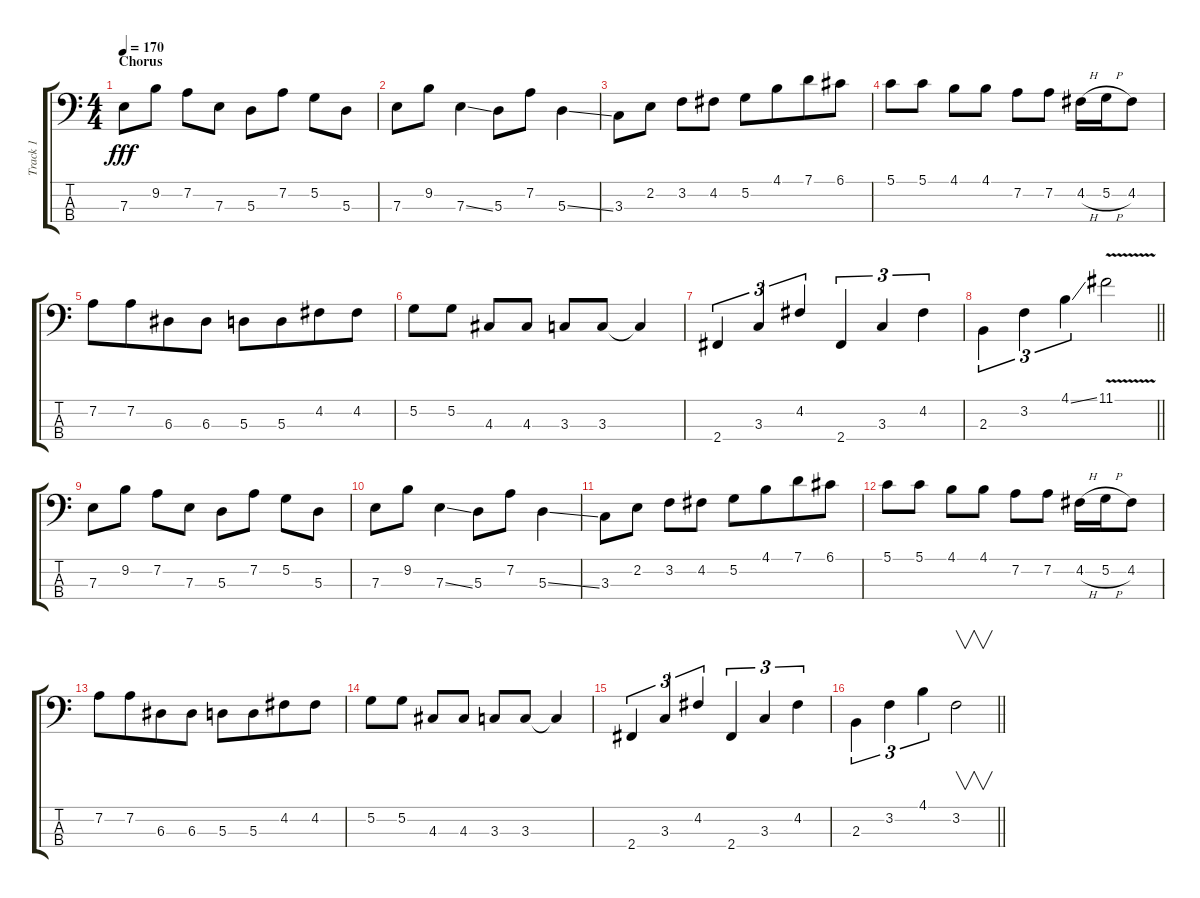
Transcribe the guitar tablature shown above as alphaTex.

\track ("Track 1" "Track 1") {mute instrument electricbassfinger}
\staff {score tabs}
\tuning (G2 D2 A1 E1) {hide}
\ts (4 4)
\section ("" "Chorus")
\tempo 170
\clef f4
\ks c
7.3.8{dy fff} 9.2.8 7.2.8 7.3.8 5.3.8 7.2.8 5.2.8 5.3.8 |
7.3.8 9.2.8 7.3{ss}.4 5.3.8 7.2.8 5.3{ss}.4 |
3.3.8 2.2.8 3.2.8{beam merge} 4.2.8 5.2.8{beam merge} 4.1.8{beam merge} 7.1.8 6.1.8 |
5.1.8 5.1.8 4.1.8{beam merge} 4.1.8 7.2.8 7.2.8 4.2{h}.16 5.2{h}.16 4.2.8 |
7.2.8{beam merge} 7.2.8{beam merge} 6.3.8{beam merge} 6.3.8 5.3.8{beam merge} 5.3.8{beam merge} 4.2.8{beam merge} 4.2.8 |
5.2.8 5.2.8 4.3.8 4.3.8 3.3.8{beam merge} 3.3.8 3.3{t}.4 |
2.4.4{tu (3 2)} 3.3.4{tu (3 2) beam merge} 4.2.4{tu (3 2) beam merge} 2.4.4{tu (3 2)} 3.3.4{tu (3 2)} 4.2.4{tu (3 2)} |
\barLineRight lightlight
2.3.4{tu (3 2) beam merge} 3.2.4{tu (3 2)} 4.1{ss}.4{tu (3 2)} 11.1{v}.2 |
7.3.8 9.2.8 7.2.8 7.3.8 5.3.8 7.2.8 5.2.8 5.3.8 |
7.3.8 9.2.8 7.3{ss}.4 5.3.8 7.2.8 5.3{ss}.4 |
3.3.8 2.2.8 3.2.8{beam merge} 4.2.8 5.2.8{beam merge} 4.1.8{beam merge} 7.1.8 6.1.8 |
5.1.8 5.1.8 4.1.8{beam merge} 4.1.8 7.2.8 7.2.8 4.2{h}.16 5.2{h}.16 4.2.8 |
7.2.8{beam merge} 7.2.8{beam merge} 6.3.8{beam merge} 6.3.8 5.3.8{beam merge} 5.3.8{beam merge} 4.2.8{beam merge} 4.2.8 |
5.2.8 5.2.8 4.3.8 4.3.8 3.3.8{beam merge} 3.3.8 3.3{t}.4 |
2.4.4{tu (3 2)} 3.3.4{tu (3 2) beam merge} 4.2.4{tu (3 2) beam merge} 2.4.4{tu (3 2)} 3.3.4{tu (3 2)} 4.2.4{tu (3 2)} |
\barLineRight lightlight
2.3.4{tu (3 2) beam merge} 3.2.4{tu (3 2)} 4.1.4{tu (3 2) beam merge} 3.2.2{v}
